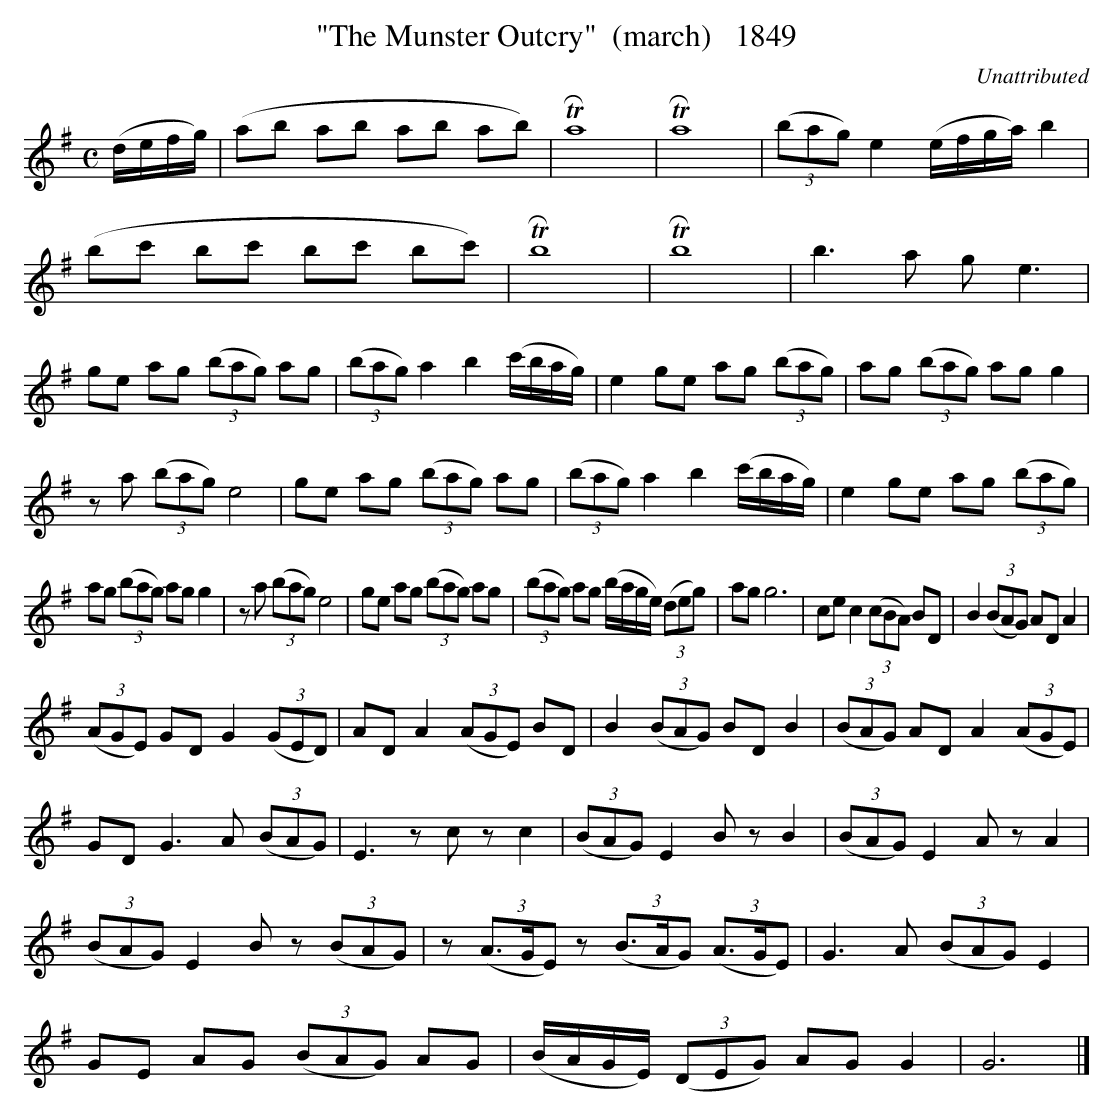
X:1
T:"The Munster Outcry"  (march)   1849
C:Unattributed
BRENNAN July 2003 (HTTP://WWW.SOSYOURMOM.COM)
M:C
L:1/8
K:G
(d/2e/2f/2g/2)|(ab ab ab ab)|TRa8|TRa8|(3(bag) e2(e/2f/2g/2a/2) b2|
(bc' bc' bc' bc')|TRb8|TRb8|b3a g e3|
ge ag (3(bag) ag|(3(bag) a2b2(c'/2b/2a/2g/2)|e2ge ag  (3(bag)|ag  (3(bag) ag g2|
za  (3(bag) e4|ge ag  (3(bag) ag|(3(bag) a2b2(c'/2b/2a/2g/2)|e2ge ag  (3(bag)|
ag  (3(bag) ag g2|za  (3(bag) e4|ge ag  (3(bag) ag|(3(bag) ag (b/2a/2g/2e/2)  (3(deg)|ag g6|ce c2 (3(cBA) BD|B2 (3(BAG) AD A2|
(3(AGE) GD G2 (3(GED)|AD A2 (3(AGE) BD|B2 (3(BAG) BD B2|(3(BAG) AD A2 (3(AGE)|
GD G3A  (3(BAG)|E3zc zc2|(3(BAG) E2B zB2|(3(BAG) E2A zA2|
(3(BAG) E2B z (3(BAG)|z (3(A3/2G/2E) z (3(B3/2A/2G)  (3(A3/2G/2E)|G3A  (3(BAG) E2|
GE AG  (3(BAG) AG|(B/2A/2G/2E/2) (3(DEG) AG G2|G6|]
